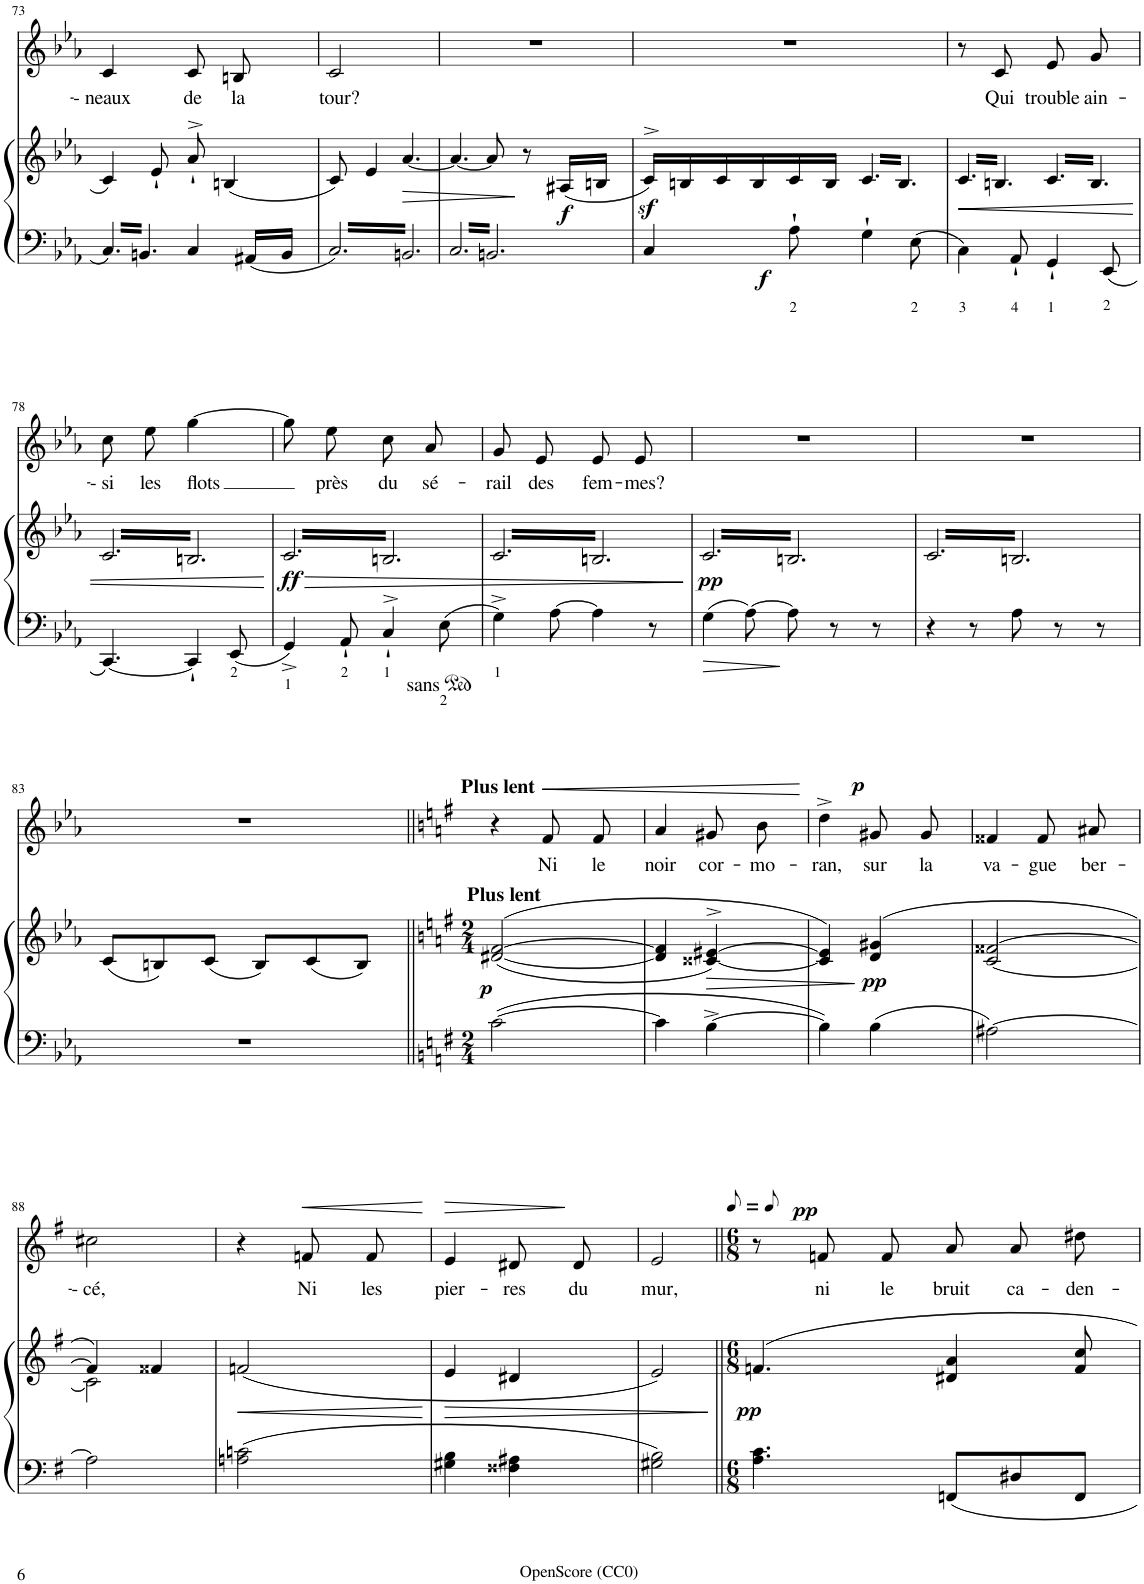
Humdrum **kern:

**kern	**kern	**dynam	**kern	**text	**dynam
*part2	*part2	*part2	*part1	*part1	*part1
*staff3	*staff2	*staff2/3	*staff1	*staff1	*staff1
*I"Piano	*	*	*I"Chant Voice	*	*
*I'Pno	*	*	*	*	*
!!LO:PB:g=z
*clefF4	*clefG2	*	*clefG2	*	*
*k[b-e-a-]	*k[b-e-a-]	*	*k[b-e-a-]	*	*
*M6/8	*M6/8	*	*M2/4	*	*
=73	=73	=73	=73	=73	=73
!	!	!	!	!LO:LY:b	!
12..C/	4c/	.	4c/	-- neaux	.
[16BBn/	.	.	.	.	.
!	!	!	!	!LO:LY:b	!
8BB/]	8e-`/	.	8c/L	de	.
!	!	!	!	!LO:LY:b	!
4C/	8a-`^>/	.	8Bn/J	la	.
.	(4Bn/	.	4ryy	.	.
16AA#X/LL	.	.	.	.	.
16BB/JJ	.	.	.	.	.
=74	=74	=74	=74	=74	=74
!	!	!	!	!LO:LY:b	!
6..C/	8c/)	.	2c/	tour?	.
.	4e-/	.	.	.	.
!	!	!LO:HP:b	!	!	!
[8BBn/	[4.a-/	>	.	.	.
4BB/]	.	.	4ryy	.	.
=75	=75	=75	=75	=75	=75
6..C/	4.a-/_	.	2r	.	.
[8BBn/	8a-/]	.	.	.	.
4BB/]	8r	]	4ryy	.	.
!	!	!LO:DY:b	!	!	!
.	(16A#X/LL	f	.	.	.
.	16Bn/JJ	.	.	.	.
=76	=76	=76	=76	=76	=76
4C/	16cz<^>/LL)	.	2r	.	.
.	16Bn/	.	.	.	.
.	16c/	.	.	.	.
!	!	!LO:DY:b	!	!	!
.	16B/	f	.	.	.
!LO:TX:b:t=2	!	!	!	!	!
8A-`\	16c/	.	.	.	.
.	16B/JJ	.	.	.	.
4G`\	12..c@@32@@/	.	.	.	.
.	.	.	4ryy	.	.
.	[16B@@16@@/	.	.	.	.
!LO:TX:b:t=2	!	!	!	!	!
8E-\	8B@@16@@/]	.	.	.	.
=77	=77	=77	=77	=77	=77
!LO:TX:b:t=3	!	!	!	!	!
!	!	!LO:HP:b	!	!	!
4C\	12..c@@32@@/	<	8r	.	.
!	!	!	!	!LO:LY:b	!
.	.	.	8c/	Qui	.
.	[16Bn@@16@@/	.	.	.	.
!LO:TX:b:t=4	!	!	!	!	!
!	!	!	!	!LO:LY:b	!
8AA-`/	8B@@16@@/]	.	8e-/L	trouble	.
!LO:TX:b:t=1	!	!	!	!	!
!	!	!	!	!LO:LY:b	!
4GG`/	12..c@@32@@/	.	8g/J	ain-	.
.	.	.	4ryy	.	.
.	[16B@@16@@/	.	.	.	.
!LO:TX:b:t=2	!	!	!	!	!
8EE-/	8B@@16@@/]	.	.	.	.
!!LO:LB:g=z
=78	=78	=78	=78	=78	=78
!	!	!	!	!LO:LY:b	!
[4.CC/	6..c@@32@@/	.	8cc\L	-- si	.
!	!	!	!	!LO:LY:b	!
.	.	.	8ee-\J	les	.
!	!	!	!	!LO:LY:b	!
.	.	.	[4gg\	flots	.
4CC`/]	[8Bn@@16@@/	.	.	.	.
.	4B@@16@@/]	[	4ryy	.	.
!LO:TX:b:t=2	!	!	!	!	!
8EE-/	.	.	.	.	.
=79	=79	=79	=79	=79	=79
!LO:TX:b:t=1	!	!	!	!	!
!	!	!LO:HP:b	!	!	!
!	!	!LO:DY:n=1:b	!	!	!
4GG^/	6..c@@32@@/	> ff	8gg\L]	.	.
!	!	!	!	!LO:LY:b	!
.	.	.	8ee-\J	près	.
!LO:TX:b:t=2	!	!	!	!	!
!	!	!	!	!LO:LY:b	!
8AA-`/	.	.	8cc\L	du	.
!LO:TX:b:t=1	!	!	!	!	!
!	!	!	!	!LO:LY:b	!
4C^>`/	[8Bn@@16@@/	.	8a-\J	sé-	.
.	4B@@16@@/]	.	4ryy	.	.
!LO:TX:b:t=2	!	!	!	!	!
8E-\	.	.	.	.	.
=80	=80	=80	=80	=80	=80
!LO:TX:b:t=1	!	!	!	!	!
!	!	!	!	!LO:LY:b	!
4G^\	6..c@@32@@/	.	8g/L	-rail	.
!	!	!	!	!LO:LY:b	!
.	.	.	8e-/J	des	.
!	!	!	!	!LO:LY:b	!
[8A-\	.	.	8e-/L	fem-	.
!	!	!	!	!LO:LY:b	!
4A-\]	[8Bn@@16@@/	.	8e-/J	-mes?	.
.	4B@@16@@/]	]	4ryy	.	.
8r	.	.	.	.	.
=81	=81	=81	=81	=81	=81
!	!	!LO:DY:b	!	!	!
4G\	6..c@@32@@/	pp	2r	.	.
[8A-\	.	.	.	.	.
8A-\]	[8Bn@@16@@/	.	.	.	.
8r	4B@@16@@/]	.	4ryy	.	.
8r	.	.	.	.	.
=82	=82	=82	=82	=82	=82
4r	6..c@@32@@/	.	2r	.	.
8r	.	.	.	.	.
8A-\	[8Bn@@16@@/	.	.	.	.
8r	4B@@16@@/]	.	4ryy	.	.
8r	.	.	.	.	.
!!LO:LB:g=z
=83	=83	=83	=83	=83	=83
2.r	(8c/L	.	2r	.	.
.	8Bn/)	.	.	.	.
.	(8c/J	.	.	.	.
.	8B/L)	.	.	.	.
.	(8c/	.	4ryy	.	.
.	8B/J)	.	.	.	.
=84||	=84||	=84||	=84||	=84||	=84||
*k[f#]	*k[f#]	*	*k[f#]	*	*
*M2/4	*M2/4	*	*M2/4	*	*
!	!	!	!LO:TX:a:B:t=Plus lent	!	!
!	!LO:TX:a:B:t=Plus lent	!	!	!	!
!	!	!LO:DY:b	!	!	!
[2c\	(<(>[2d#X/ [2f#/	p	4r	.	.
!	!	!	!	!LO:LY:b	!LO:HP:b
.	.	.	8f#/L	Ni	<
!	!	!	!	!LO:LY:b	!
.	.	.	8f#/J	le	.
=85	=85	=85	=85	=85	=85
!	!	!	!	!LO:LY:b	!
4c\]	4d#/] 4f#/]	.	4a/	noir	.
!	!	!LO:HP:b	!	!LO:LY:b	!
[4B^\	[4c##X/^> [4e#X/^>)	>	8g#X/L	cor-	.
!	!	!	!	!LO:LY:b	!
.	.	.	8b/J	-mo-	.
.	.	.	.	.	[
=86	=86	=86	=86	=86	=86
!	!	!	!	!LO:LY:b	!
4B\]	4c##/] 4e#/])	.	4dd^\	-ran,	.
!	!	!LO:DY:n=1:b	!	!LO:LY:b	!LO:DY:a
4B\	(>4d/ 4g#X/	] pp	8g#X/L	sur	p
!	!	!	!	!LO:LY:b	!
.	.	.	8g#/J	la	.
=87	=87	=87	=87	=87	=87
*	*^	*	*	*	*
!	!	!	!	!	!LO:LY:b	!
[2A#X\	[>2f##X/	[<2c/	.	4f##X/	va-	.
!	!	!	!	!	!LO:LY:b	!
.	.	.	.	8f##/L	-gue	.
!	!	!	!	!	!LO:LY:b	!
.	.	.	.	8a#X/J	ber-	.
!!LO:LB:g=z
=88	=88	=88	=88	=88	=88	=88
!	!	!	!	!	!LO:LY:b	!
2A#\]	4f##/])	2c\]	.	2cc#X\	-- cé,	.
.	4f##X/	.	.	.	.	.
*	*v	*v	*	*	*	*
=89	=89	=89	=89	=89	=89
!	!	!LO:HP:b	!	!	!
2An\ 2cn\	(2fn/	<	4r	.	.
!	!	!	!	!LO:LY:b	!LO:HP:b
.	.	.	8fn/L	Ni	<
!	!	!	!	!LO:LY:b	!
.	.	.	8f/J	les	.
.	.	[	.	.	[
=90	=90	=90	=90	=90	=90
!	!	!LO:HP:b	!	!LO:LY:b	!LO:HP:b
4G#X\ 4B\	4e/	>	4e/	pier-	>
!	!	!	!	!LO:LY:b	!
4F##X\ 4A#X\	4d#X/	.	8d#X/L	-res	.
!	!	!	!	!LO:LY:b	!
.	.	.	8d#/J	du	]
=91	=91	=91	=91	=91	=91
!	!	!	!	!LO:LY:b	!
2G#X\ 2B\	2e/)	.	2e/	mur,	.
.	.	]	.	.	.
=92||	=92||	=92||	=92||	=92||	=92||
*M6/8	*M6/8	*	*M6/8	*	*
!	!	!LO:DY:b	!	!	!
4.A\ 4.c\	4.fn/	pp	8r	.	.
!	!	!	!	!LO:LY:b	!LO:DY:a
.	.	.	8fn/L	ni	pp
!	!	!	!	!LO:LY:b	!
.	.	.	8f/J	le	.
!	!	!	!	!LO:LY:b	!
8FFn/L	4d#X/ 4a/	.	8a\L	bruit	.
!	!	!	!	!LO:LY:b	!
8D#X/	.	.	8a\	ca-	.
!	!	!	!	!LO:LY:b	!
8FF/J	8f/ 8cc/	.	8dd#X\J	-den-	.
=	=	=	=	=	=
*-	*-	*-	*-	*-	*-
